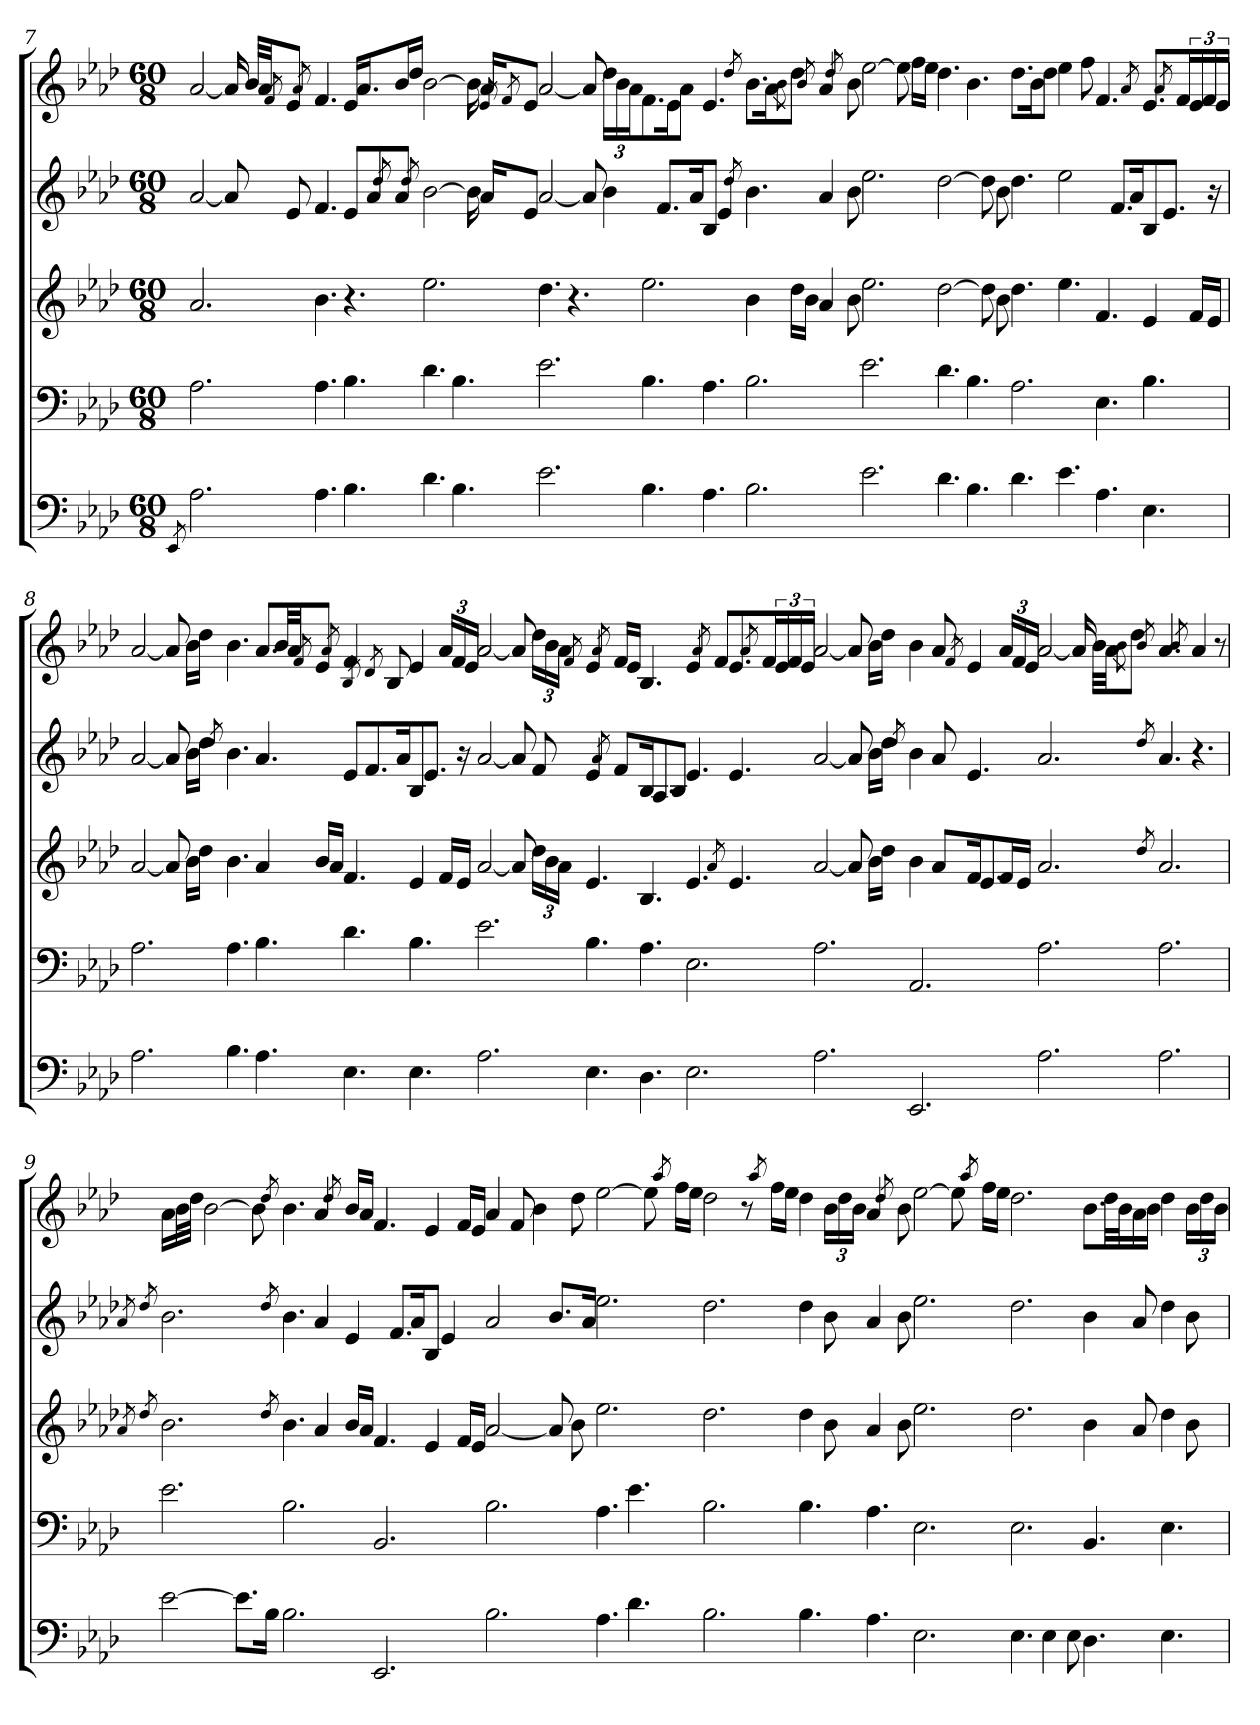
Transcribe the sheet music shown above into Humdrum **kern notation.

**kern	**kern	**kern	**kern	**kern
*part5	*part4	*part3	*part2	*part1
*staff5	*staff4	*staff3	*staff2	*staff1
*clefF4	*clefF4	*clefG2	*clefG2	*clefG2
*k[b-e-a-d-]	*k[b-e-a-d-]	*k[b-e-a-d-]	*k[b-e-a-d-]	*k[b-e-a-d-]
*M60/8	*M60/8	*M60/8	*M60/8	*M60/8
=7	=7	=7	=7	=7
8qEE-	.	.	.	.
2.A-	2.A-	2.a-	[2a-	[2a-
.	.	.	8a-]	16a-]
.	.	.	.	32b-/LLL
.	.	.	.	32a-/JJ
.	.	.	.	8qf/
.	.	.	8e-	8e-/J
.	.	.	.	8qa-
4.A-	4.A-	4.b-	4.f	4.f
4.B-	4.B-	4.r	8e-/L	16e-/KL
.	.	.	.	8.a-/
.	.	.	8a-/	.
.	.	.	8qdd-/	.
.	.	.	8a-/J	16b-/L
.	.	.	.	16dd-/JJ
.	.	.	8qdd-	.
4.d-	4.d-	2.ee-	[2b-	[2b-
4.B-	4.B-	.	.	.
.	.	.	16b-]	16b-]
.	.	.	16a-/KL	16a-/KL
.	.	.	.	8qe-/
.	.	.	.	8qf/
.	.	.	8e-/J	8e-/J
2.e-	2.e-	4.dd-	[2a-	[2a-
.	.	4.r	.	.
.	.	.	8a-]	8a-]
.	.	.	4b-	24dd-\LL
.	.	.	.	24b-\
.	.	.	.	24a-\J
4.B-	4.B-	2.ee-	.	8.f\
.	.	.	8.f/L	.
.	.	.	.	16e-\K
.	.	.	.	8a-\J
.	.	.	16a-/K	.
4.A-	4.A-	.	8B-/J	4.e-
.	.	.	4e-	.
.	.	.	8qdd-	8qdd-
2.B-	2.B-	4b-	4.b-	8.b-\L
.	.	.	.	16a-\K
.	.	.	.	8qb-\
.	.	16dd-\LL	.	8dd-\J
.	.	16b-\JJ	.	.
.	.	.	.	8qb-
.	.	4a-	4a-	4a-
.	.	.	.	8qdd-
.	.	8b-	8b-	8b-
2.e-	2.e-	2.ee-	2.ee-	[2ee-
.	.	.	.	8ee-]
.	.	.	.	16ff\LL
.	.	.	.	16ee-\JJ
4.d-	4.d-	[2dd-	[2dd-	4.dd-
4.B-	4.B-	.	.	4.b-
.	.	8dd-]	8dd-]	.
.	.	8b-	8b-	.
4.d-	2.A-	4.dd-	4.dd-	8.dd-\L
.	.	.	.	16b-\K
.	.	.	.	8dd-\J
4.e-	.	4.ee-	2ee-	4ee-
.	.	.	.	8ff
4.A-	4.E-	4.f	.	4.f
.	.	.	8.f/L	.
.	.	.	16a-/K	.
.	.	.	.	8qa-
4.E-	4.B-	4e-	8B-/	8.e-/L
.	.	.	8.e-/J	.
.	.	.	.	8qa-/
.	.	.	.	16f/L
.	.	16f/LL	.	24e-/
.	.	.	.	24f/
.	.	16e-/JJ	16r	.
.	.	.	.	24e-/JJ
=8	=8	=8	=8	=8
2.A-	2.A-	[2a-	[2a-	[2a-
.	.	8a-]	8a-]	8a-]
.	.	16b-\LL	16b-\LL	16b-\LL
.	.	16dd-\JJ	16dd-\JJ	16dd-\JJ
.	.	.	8qdd-	.
4.B-	4.A-	4.b-	4.b-	4.b-
4.A-	4.B-	4a-	4.a-	8.a-/L
.	.	.	.	32b-/LL
.	.	.	.	32a-/JJ
.	.	.	.	8qf/
.	.	16b-/LL	.	8e-/J
.	.	16a-/JJ	.	.
.	.	.	.	8qa-
4.E-	4.d-	4.f	8e-/L	4f
.	.	.	8.f/	.
.	.	.	.	8qB-
.	.	.	.	8qd-
.	.	.	.	8B-
.	.	.	16a-/K	.
4.E-	4.B-	4e-	8B-/	4e-
.	.	.	8.e-/J	.
.	.	16f/LL	.	24a-/LL
.	.	.	.	24f/
.	.	16e-/JJ	16r	.
.	.	.	.	24e-/JJ
2.A-	2.e-	[2a-	[2a-	[2a-
.	.	8a-]	8a-]	8a-]
.	.	24dd-\LL	8f	24dd-\LL
.	.	24b-\	.	24b-\
.	.	24a-\JJ	.	24a-\JJ
.	.	.	.	8qf
4.E-	4.B-	4.e-	4e-	4e-
.	.	.	8qa-	8qa-
.	.	.	8f/L	16f/LL
.	.	.	.	16e-/JJ
4.D-	4.A-	4.B-	16B-/K	4.B-
.	.	.	8.A-/	.
.	.	.	8B-/J	.
2.E-	2.E-	4.e-	4.e-	4e-
.	.	.	.	8qa-
.	.	.	.	8f/L
.	.	8qa-	.	.
.	.	4.e-	4.e-	8.e-/
.	.	.	.	8qa-/
.	.	.	.	16f/L
.	.	.	.	24e-/
.	.	.	.	24f/
.	.	.	.	24e-/JJ
2.A-	2.A-	[2a-	[2a-	[2a-
.	.	8a-]	8a-]	8a-]
.	.	16b-\LL	16b-\LL	16b-\LL
.	.	16dd-\JJ	16dd-\JJ	16dd-\JJ
.	.	.	8qdd-	.
2.EE-	2.AA-	4b-	4b-	4b-
.	.	8a-/L	8a-	8a-
.	.	.	.	8qf
.	.	16f/K	4.e-	4e-
.	.	8.e-/	.	.
.	.	16f/L	.	24a-/LL
.	.	.	.	24f/
.	.	16e-/JJ	.	.
.	.	.	.	24e-/JJ
2.A-	2.A-	2.a-	2.a-	[2a-
.	.	.	.	16a-]
.	.	.	.	32b-\LLL
.	.	.	.	32a-\JJ
.	.	.	.	8qb-\
.	.	.	.	8dd-\J
.	.	8qdd-	8qdd-	8qb-
2.A-	2.A-	2.a-	4.a-	4.a-
.	.	.	.	8qb-
.	.	.	4.r	4a-
.	.	.	.	8r
=9	=9	=9	=9	=9
.	.	8qa-	8qa-	.
.	.	8qdd-	8qdd-	.
[2e-	2.e-	2.b-	2.b-	16a-\LL
.	.	.	.	32b-\L
.	.	.	.	32dd-\JJJ
.	.	.	.	[2b-
8.e-\L]	.	.	.	.
.	.	.	.	8b-]
16B-\Jk	.	.	.	.
.	.	8qdd-	8qdd-	8qdd-
2.B-	2.B-	4.b-	4.b-	4.b-
.	.	4a-	4a-	4a-
.	.	.	.	8qdd-
.	.	16b-/LL	4e-	16b-/LL
.	.	16a-/JJ	.	16a-/JJ
2.EE-	2.BB-	4.f	.	4.f
.	.	.	8.f/L	.
.	.	.	16a-/K	.
.	.	4e-	8B-/J	4e-
.	.	.	4e-	.
.	.	16f/LL	.	16f/LL
.	.	16e-/JJ	.	16e-/JJ
2.B-	2.B-	[2a-	2a-	4a-
.	.	.	.	8f
.	.	.	.	4b-
.	.	8a-]	8.b-/L	.
.	.	8b-	.	8dd-
.	.	.	16a-/Jk	.
4.A-	4.A-	2.ee-	2.ee-	[2ee-
4.d-	4.e-	.	.	.
.	.	.	.	8ee-]
.	.	.	.	8qaa-
.	.	.	.	16ff\LL
.	.	.	.	16ee-\JJ
2.B-	2.B-	2.dd-	2.dd-	2dd-
.	.	.	.	8r
.	.	.	.	8qaa-
.	.	.	.	16ff\LL
.	.	.	.	16ee-\JJ
4.B-	4.B-	4dd-	4dd-	4dd-
.	.	8b-	8b-	24b-\LL
.	.	.	.	24dd-\
.	.	.	.	24b-\JJ
4.A-	4.A-	4a-	4a-	4a-
.	.	.	.	8qdd-
.	.	8b-	8b-	8b-
2.E-	2.E-	2.ee-	2.ee-	[2ee-
.	.	.	.	8ee-]
.	.	.	.	8qaa-
.	.	.	.	16ff\LL
.	.	.	.	16ee-\JJ
4.E-	2.E-	2.dd-	2.dd-	2.dd-
4E-	.	.	.	.
8E-	.	.	.	.
4.D-	4.BB-	4b-	4b-	8.b-\L
.	.	.	.	32dd-\LL
.	.	.	.	32b-\J
.	.	8a-	8a-	16a-\
.	.	.	.	16b-\JJ
4.E-	4.E-	4dd-	4dd-	4dd-
.	.	8b-	8b-	24b-\LL
.	.	.	.	24dd-\
.	.	.	.	24b-\JJ
=	=	=	=	=
*-	*-	*-	*-	*-
